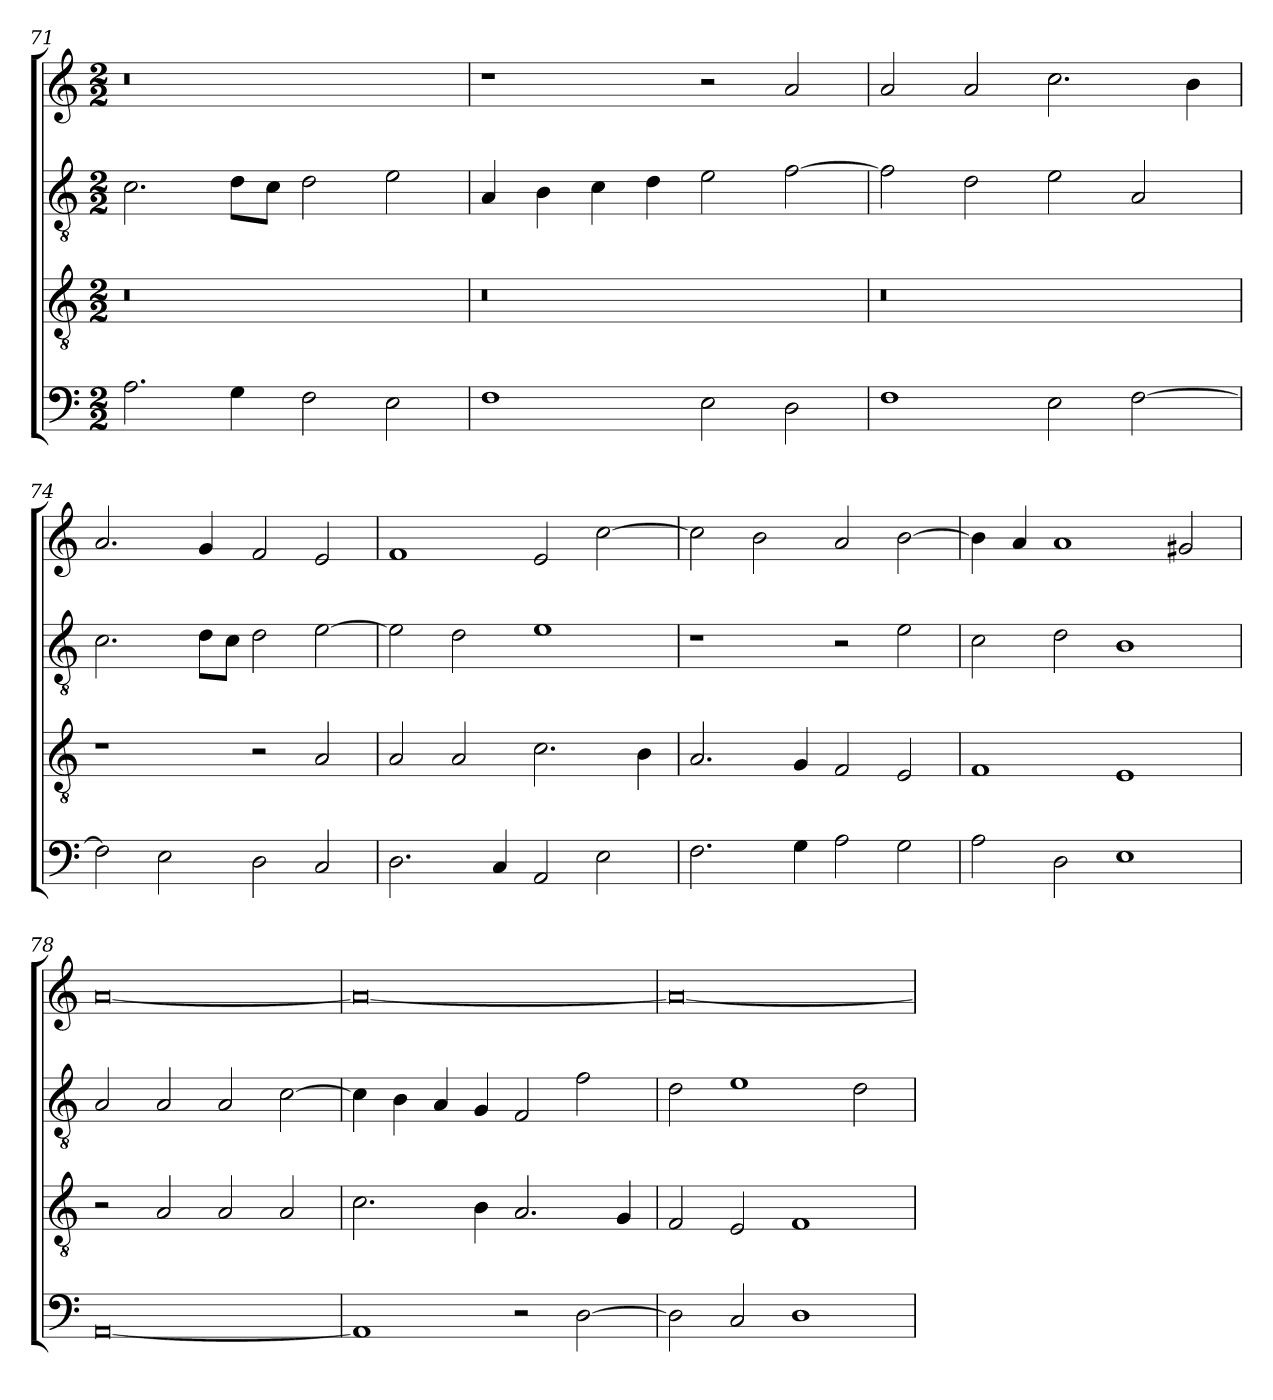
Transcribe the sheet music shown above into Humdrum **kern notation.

**kern	**kern	**kern	**kern
*part4	*part3	*part2	*part1
*staff4	*staff3	*staff2	*staff1
*clefF4	*clefGv2	*clefGv2	*clefG2
*k[]	*k[]	*k[]	*k[]
*M2/2	*M2/2	*M2/2	*M2/2
=71	=71	=71	=71
2.A\	0r	2.c\	0r
4G\	.	8d\L	.
.	.	8c\J	.
2F\	.	2d\	.
2E\	.	2e\	.
=72	=72	=72	=72
1F	0r	4A/	1r
.	.	4B\	.
.	.	4c\	.
.	.	4d\	.
2E\	.	2e\	2r
2D\	.	[2f\	2a/
=73	=73	=73	=73
1F	0r	2f\]	2a/
.	.	2d\	2a/
2E\	.	2e\	2.cc\
[2F\	.	2A/	.
.	.	.	4b\
=74	=74	=74	=74
2F\]	1r	2.c\	2.a/
2E\	.	.	.
.	.	8d\L	4g/
.	.	8c\J	.
2D\	2r	2d\	2f/
2C/	2A/	[2e\	2e/
=75	=75	=75	=75
2.D\	2A/	2e\]	1f
.	2A/	2d\	.
4C/	.	.	.
2AA/	2.c\	1e	2e/
2E\	.	.	[2cc\
.	4B\	.	.
=76	=76	=76	=76
2.F\	2.A/	1r	2cc\]
.	.	.	2b\
4G\	4G/	.	.
2A\	2F/	2r	2a/
2G\	2E/	2e\	[2b\
=77	=77	=77	=77
2A\	1F	2c\	4b\]
.	.	.	4a/
2D\	.	2d\	1a
1E	1E	1B	.
.	.	.	2g#X/
=78	=78	=78	=78
[0AA	2r	2A/	[0a
.	2A/	2A/	.
.	2A/	2A/	.
.	2A/	[2c\	.
=79	=79	=79	=79
1AA]	2.c\	4c\]	0a_
.	.	4B\	.
.	.	4A/	.
.	4B\	4G/	.
2r	2.A/	2F/	.
[2D\	.	2f\	.
.	4G/	.	.
=80	=80	=80	=80
2D\]	2F/	2d\	0a_
2C/	2E/	1e	.
1D	1F	.	.
.	.	2d\	.
=	=	=	=
*-	*-	*-	*-
